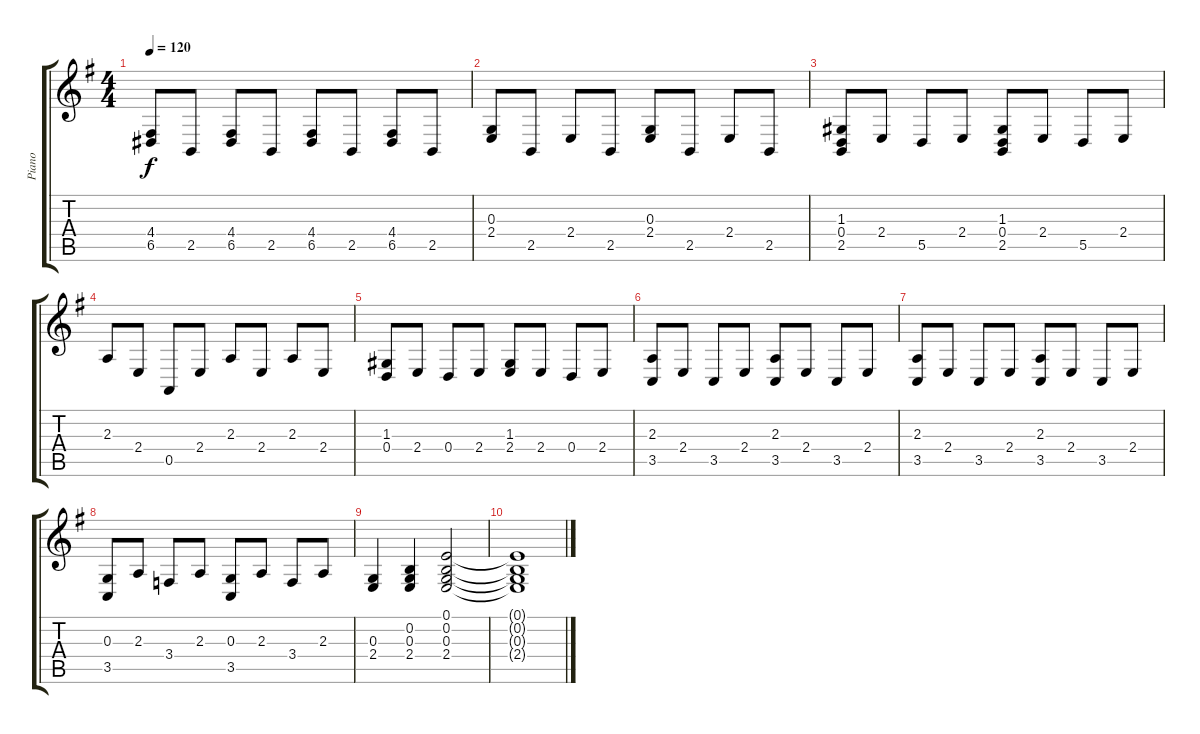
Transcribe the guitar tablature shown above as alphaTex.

\track ("Piano" "Piano") {instrument brightacousticpiano}
\staff {score tabs}
\tuning (E4 B3 G3 D3 A2 E2) {hide}
\ts (4 4)
\tempo 120
\clef g2
\ks g
(4.4 6.5).8{dy f} 2.5.8 (4.4 6.5).8 2.5.8 (4.4 6.5).8 2.5.8 (4.4 6.5).8 2.5.8 |
(0.3 2.4).8 2.5.8 2.4.8 2.5.8 (0.3 2.4).8 2.5.8 2.4.8 2.5.8 |
(1.3 0.4 2.5).8 2.4.8 5.5.8 2.4.8 (1.3 0.4 2.5).8 2.4.8 5.5.8 2.4.8 |
2.3.8 2.4.8 0.5.8 2.4.8 2.3.8 2.4.8 2.3.8 2.4.8 |
(1.3 0.4).8 2.4.8 0.4.8 2.4.8 (1.3 2.4).8 2.4.8 0.4.8 2.4.8 |
(2.3 3.5).8 2.4.8 3.5.8 2.4.8 (2.3 3.5).8 2.4.8 3.5.8 2.4.8 |
(2.3 3.5).8 2.4.8 3.5.8 2.4.8 (2.3 3.5).8 2.4.8 3.5.8 2.4.8 |
(0.3 3.5).8 2.3.8 3.4.8 2.3.8 (0.3 3.5).8 2.3.8 3.4.8 2.3.8 |
(0.3 2.4).4 (0.2 0.3 2.4).4 (0.1 0.2 0.3 2.4).2 |
(0.1{t} 0.2{t} 0.3{t} 2.4{t}).1
